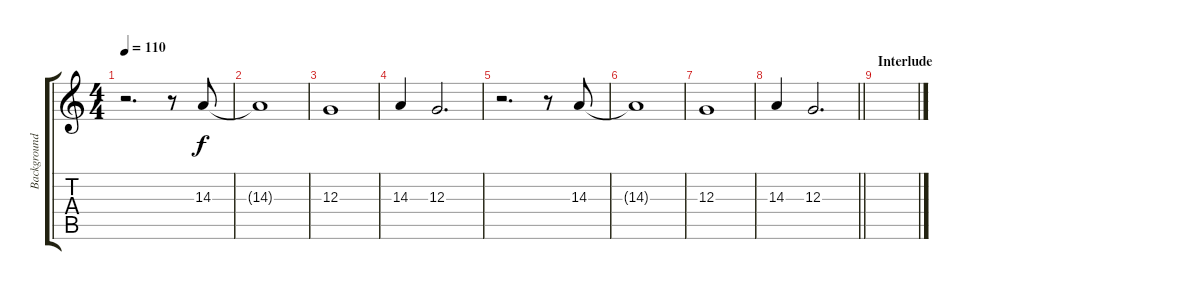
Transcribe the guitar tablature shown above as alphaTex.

\track ("Background Piano" "Background") {instrument acousticgrandpiano}
\staff {score tabs}
\tuning (E4 B3 G3 D3 A2 E2) {hide}
\ts (4 4)
\tempo 110
\clef g2
\ks c
r.2{d dy f volume 12} r.8 14.3.8 |
14.3{t}.1 |
12.3.1 |
14.3.4 12.3.2{d} |
r.2{d volume 12} r.8 14.3.8 |
14.3{t}.1 |
12.3.1 |
\barLineRight lightlight
14.3.4 12.3.2{d} |
\section ("" "Interlude")
